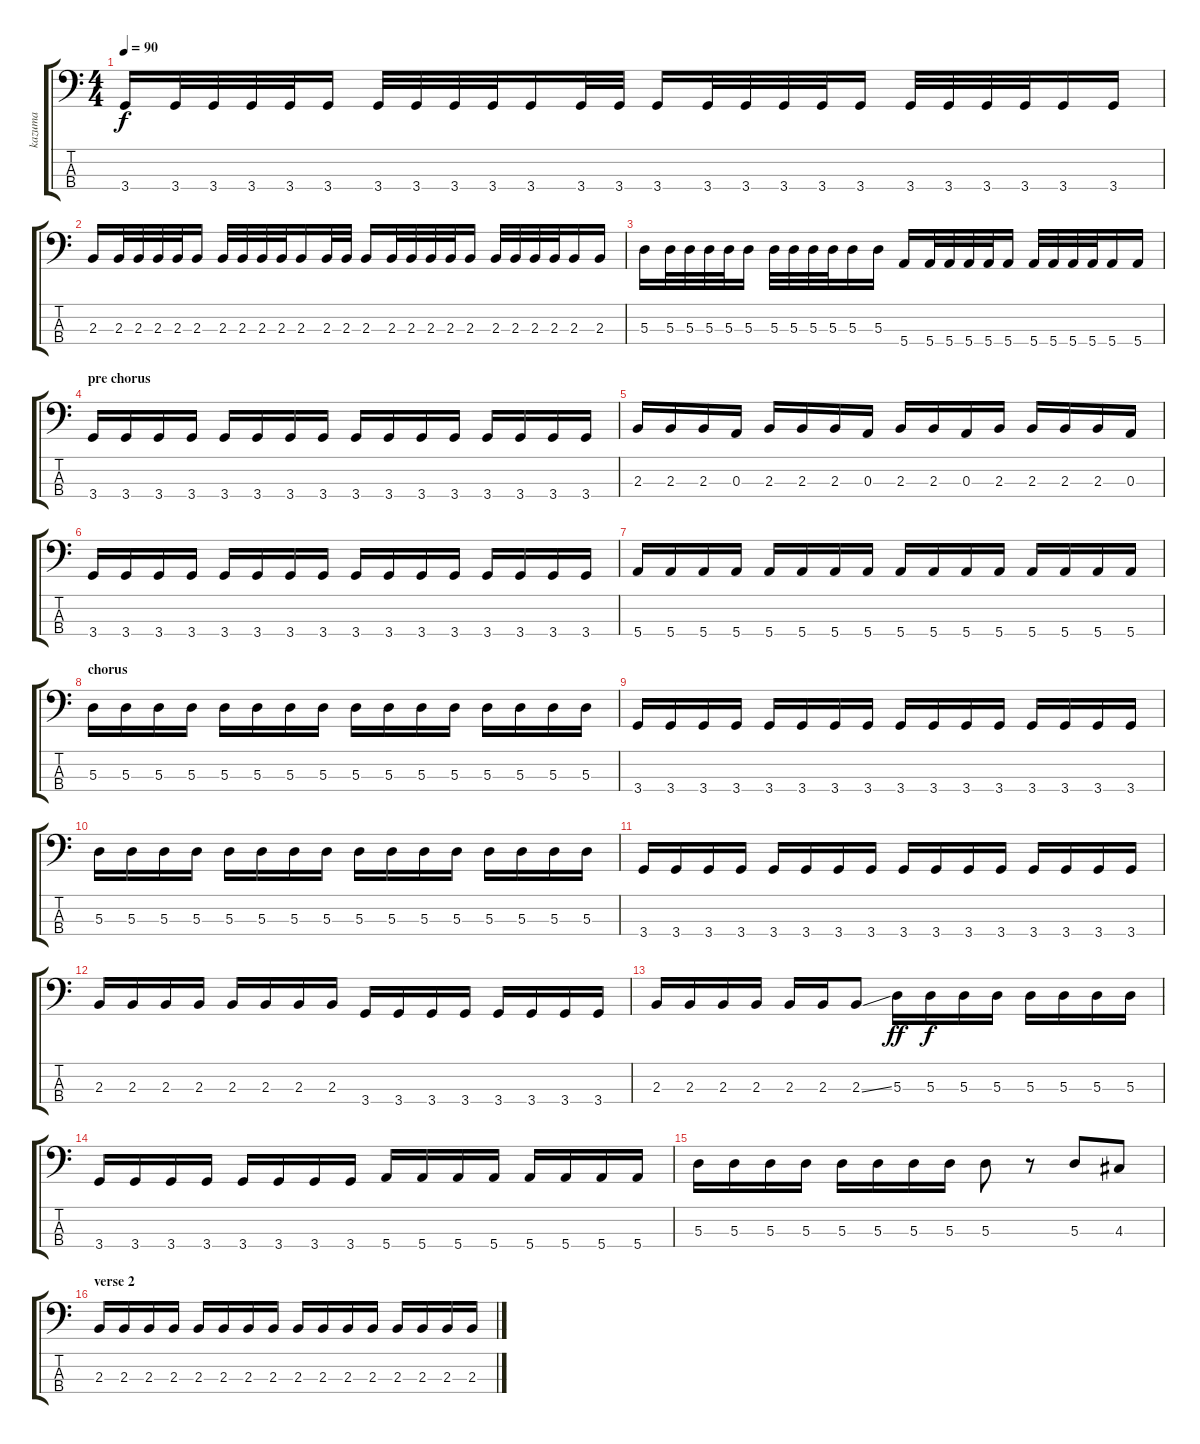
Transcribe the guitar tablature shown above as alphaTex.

\track ("kazuma" "kazuma") {instrument electricbassfinger}
\staff {score tabs}
\tuning (G2 D2 A1 E1) {hide}
\ts (4 4)
\tempo 90
\clef f4
\ks c
3.4.16{dy f} 3.4.32 3.4.32 3.4.32 3.4.32 3.4.16 3.4.32 3.4.32 3.4.32 3.4.32 3.4.16 3.4.32 3.4.32 3.4.16 3.4.32 3.4.32 3.4.32 3.4.32 3.4.16 3.4.32 3.4.32 3.4.32 3.4.32 3.4.16 3.4.16 |
2.3.16 2.3.32 2.3.32 2.3.32 2.3.32 2.3.16 2.3.32 2.3.32 2.3.32 2.3.32 2.3.16 2.3.32 2.3.32 2.3.16 2.3.32 2.3.32 2.3.32 2.3.32 2.3.16 2.3.32 2.3.32 2.3.32 2.3.32 2.3.16 2.3.16 |
5.3.16 5.3.32 5.3.32 5.3.32 5.3.32 5.3.16 5.3.32 5.3.32 5.3.32 5.3.32 5.3.16 5.3.16 5.4.16 5.4.32 5.4.32 5.4.32 5.4.32 5.4.16 5.4.32 5.4.32 5.4.32 5.4.32 5.4.16 5.4.16 |
\section ("" "pre chorus")
3.4.16 3.4.16 3.4.16 3.4.16 3.4.16 3.4.16 3.4.16 3.4.16 3.4.16 3.4.16 3.4.16 3.4.16 3.4.16 3.4.16 3.4.16 3.4.16 |
2.3.16 2.3.16 2.3.16 0.3.16 2.3.16 2.3.16 2.3.16 0.3.16 2.3.16 2.3.16 0.3.16 2.3.16 2.3.16 2.3.16 2.3.16 0.3.16 |
3.4.16 3.4.16 3.4.16 3.4.16 3.4.16 3.4.16 3.4.16 3.4.16 3.4.16 3.4.16 3.4.16 3.4.16 3.4.16 3.4.16 3.4.16 3.4.16 |
5.4.16 5.4.16 5.4.16 5.4.16 5.4.16 5.4.16 5.4.16 5.4.16 5.4.16 5.4.16 5.4.16 5.4.16 5.4.16 5.4.16 5.4.16 5.4.16 |
\section ("" "chorus")
5.3.16 5.3.16 5.3.16 5.3.16 5.3.16 5.3.16 5.3.16 5.3.16 5.3.16 5.3.16 5.3.16 5.3.16 5.3.16 5.3.16 5.3.16 5.3.16 |
3.4.16 3.4.16 3.4.16 3.4.16 3.4.16 3.4.16 3.4.16 3.4.16 3.4.16 3.4.16 3.4.16 3.4.16 3.4.16 3.4.16 3.4.16 3.4.16 |
5.3.16 5.3.16 5.3.16 5.3.16 5.3.16 5.3.16 5.3.16 5.3.16 5.3.16 5.3.16 5.3.16 5.3.16 5.3.16 5.3.16 5.3.16 5.3.16 |
3.4.16 3.4.16 3.4.16 3.4.16 3.4.16 3.4.16 3.4.16 3.4.16 3.4.16 3.4.16 3.4.16 3.4.16 3.4.16 3.4.16 3.4.16 3.4.16 |
2.3.16 2.3.16 2.3.16 2.3.16 2.3.16 2.3.16 2.3.16 2.3.16 3.4.16 3.4.16 3.4.16 3.4.16 3.4.16 3.4.16 3.4.16 3.4.16 |
2.3.16 2.3.16 2.3.16 2.3.16 2.3.16 2.3.16 2.3{ss}.8 5.3.16{dy ff} 5.3.16{dy f} 5.3.16 5.3.16 5.3.16 5.3.16 5.3.16 5.3.16 |
3.4.16 3.4.16 3.4.16 3.4.16 3.4.16 3.4.16 3.4.16 3.4.16 5.4.16 5.4.16 5.4.16 5.4.16 5.4.16 5.4.16 5.4.16 5.4.16 |
5.3.16 5.3.16 5.3.16 5.3.16 5.3.16 5.3.16 5.3.16 5.3.16 5.3.8 r.8 5.3.8 4.3.8 |
\section ("" "verse 2")
2.3.16 2.3.16 2.3.16 2.3.16 2.3.16 2.3.16 2.3.16 2.3.16 2.3.16 2.3.16 2.3.16 2.3.16 2.3.16 2.3.16 2.3.16 2.3.16
